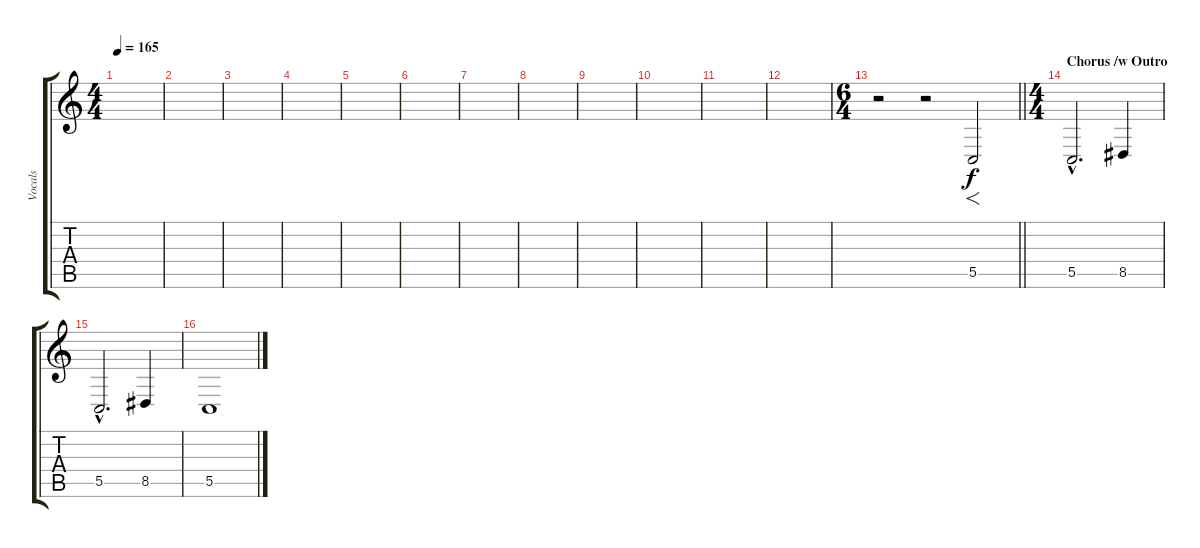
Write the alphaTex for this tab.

\track ("Vocals" "Vocals") {instrument lead2sawtooth}
\staff {score tabs}
\tuning (D4 A3 F3 C3 G2 C2) {hide}
\ts (4 4)
\tempo 165
\clef g2
\ks c
|
|
|
|
|
|
|
|
|
|
|
|
\ts (6 4)
\barLineRight lightlight
r.2 r.2 5.5.2{f} |
\ts (4 4)
\section ("" "Chorus /w Outro")
5.5{hac}.2{d} 8.5.4 |
5.5{hac}.2{d} 8.5.4 |
5.5.1
